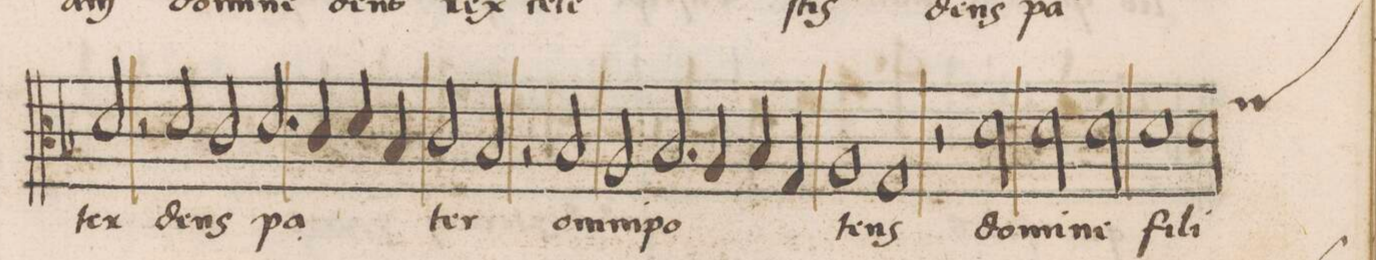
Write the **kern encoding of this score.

**kern	**text
*I"CANTVS	*
*clefC3	*
*k[b-]	*
*met(C|)	*
*M2/1	*
2d/	-ter
2r	.
2d/	de-
=39-	=39-
2c/	-us
2.d/	pa-
4c/	.
4d/	.
4B-/	.
=40-	=40-
2c/	-ter
2B-/	.
2r	.
2B-/	om-
=41-	=41-
2A/	-ni-
2.B-/	-po-
4A/	.
4B-/	.
4G/	.
=42-	=42-
1A/	.
1G/	-tens
=43-	=43-
2r	.
2d\	do-
2d\	-mi-
2d\	-ne
=44-	=44-
1d\	fi-
*custos:f	*
2d\	-li
*-	*-
